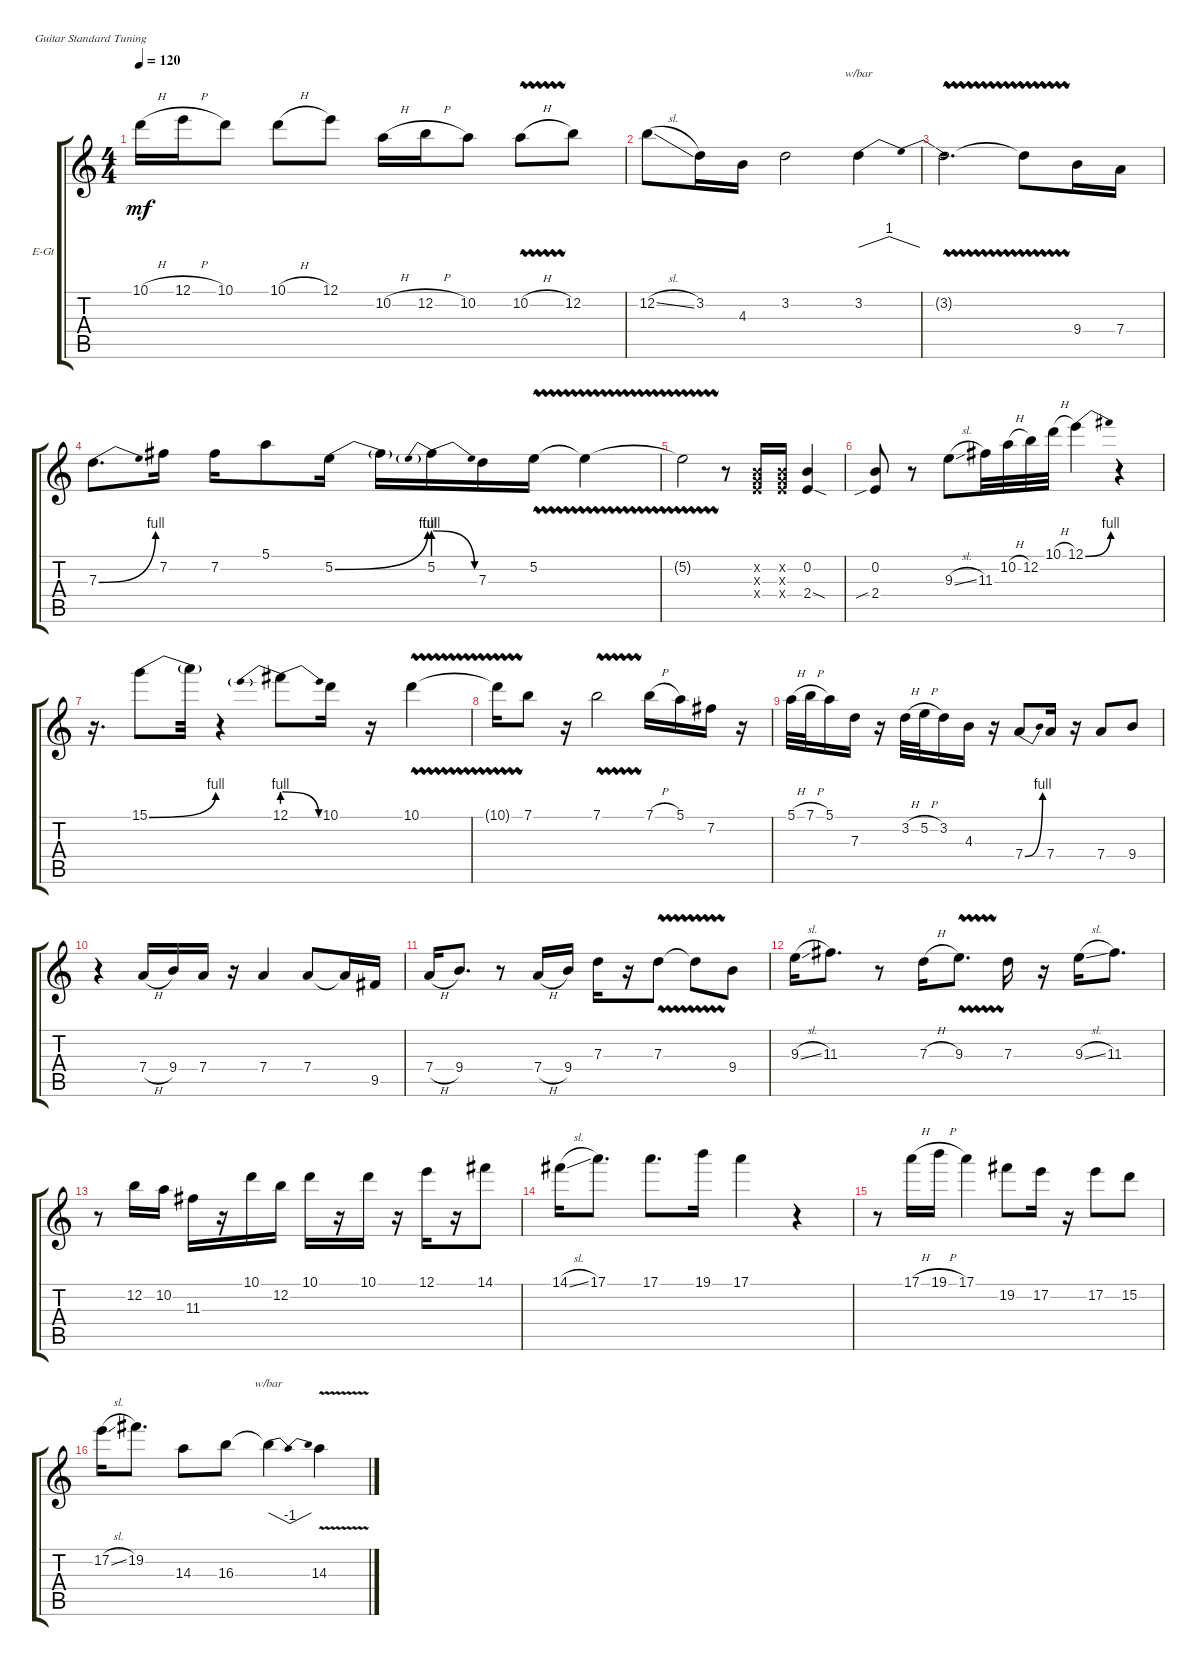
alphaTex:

\bracketExtendMode groupsimilarinstruments
\firstSystemTrackNameOrientation horizontal
\otherSystemsTrackNameOrientation horizontal
\track ("Guitar" "E-Gt") {instrument overdrivenguitar}
\staff {score tabs}
\tuning (E4 B3 G3 D3 A2 E2)
\ts (4 4)
\tempo 120
\clef g2
\ks aminor
10.1{h}.16{dy mf} 12.1{h}.16 10.1.8 10.1{h}.8 12.1.8 10.2{h}.16 12.2{h}.16 10.2.8 10.2{vw h}.8 12.2.8 |
12.2{sl}.8 3.2.16 4.3.16 3.2.2 3.2.4{tbe (dip default 0 0 7.199999999999999 4 7.8 4 13.2 0)} |
3.2{vw t}.2{d} 3.2{vw t}.8 9.4.16 7.4.16 |
7.3{be (bend 0 0 36 4)}.8{d} 7.2.16 7.2.16 5.1.8 5.2{be (bend 0 0 15 4)}.16 5.2{t}.16 5.2{be (prebendrelease 0 4 15 0)}.16 7.3.16 5.2{vw}.16 5.2{vw t}.4 |
5.2{vw t}.2 r.8 (0.2{x} 2.4{x} 0.3{x}).16 (0.2{x} 2.4{x} 0.3{x}).16 (0.2 2.4{sod}).4 |
(0.2 2.4{sib}).8 r.8 9.3{sl}.8 11.3.32 10.2{h}.32 12.2.32 10.1{h}.32 12.1{be (bend 0 0 31.2 4)}.4 r.4 |
r.16{d} 15.1{be (bend 0 0 31.799999999999997 4)}.8 15.1{t}.32 r.4 12.1{be (prebendrelease 0 4 15 0)}.8 10.1.16 r.16 10.1{vw}.4 |
10.1{vw t}.16 7.1.8 r.16 7.1{vw}.2 7.1{h}.16 5.1.16 7.2.16 r.16 |
5.1{h}.32 7.1{h}.32 5.1.16 7.3.16 r.16 3.2{h}.32 5.2{h}.32 3.2.16 4.3.16 r.16 7.4{be (bend 0 0 15 4)}.8 7.4.16 r.16 7.4.8 9.4.8 |
r.4 7.4{h}.16 9.4.16 7.4.16 r.16 7.4.4 7.4.8 7.4{t}.16 9.5.16 |
7.4{h}.16 9.4.8{d} r.8 7.4{h}.16 9.4.16 7.3.16 r.16 7.3{vw}.8 7.3{vw t}.8 9.4.8 |
9.3{sl}.16 11.3.8{d} r.8 7.3{h}.16 9.3{vw}.8{d} 7.3.16 r.16 9.3{sl}.16 11.3.8{d} |
r.8 12.2.16 10.2.16 11.3.16 r.16 10.1.16 12.2.16 10.1.16 r.16 10.1.16 r.16 12.1.16 r.16 14.1.8 |
14.1{sl}.16 17.1.8{d} 17.1.8{d} 19.1.16 17.1.4 r.4 |
r.8 17.1{h}.16 19.1{h}.16 17.1.4 19.2.8 17.2.16 r.16 17.2.8 15.2.8 |
17.2{sl}.16 19.2.8{d} 14.3.8 16.3.8 16.3{t}.4{tbe (dip default 0 0 7.8 -4 8.4 -4 16.8 0)} 14.3{v}.4
